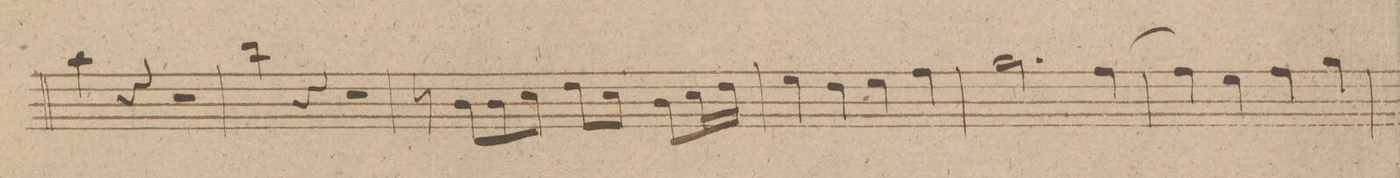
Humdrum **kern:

**kern	**dynam
*I"Clarinetto 1mo in. A.	*
*clefG2	*
*k[f#c#g#d#]	*
*met(c)	*
*M4/4	*
4ff#\	.
4r	.
2r	.
=36	=36
4gg#\	.
4r	.
2r	.
=37	=37
8r	.
8g#/L	.
8g#/	.
8a/J	.
8b\L	.
8a/J	.
8g#/L	.
16a/L	.
16b\JJ	.
=38	=38
4cc#\	.
4b\	.
4cc#\	.
4dd#\	.
=39	=39
2.ee\	.
[4dd#\	.
=40	=40
4dd#\]	.
4cc#\	.
4dd#\	.
[4ee\	.
=41	=41
*-	*-
